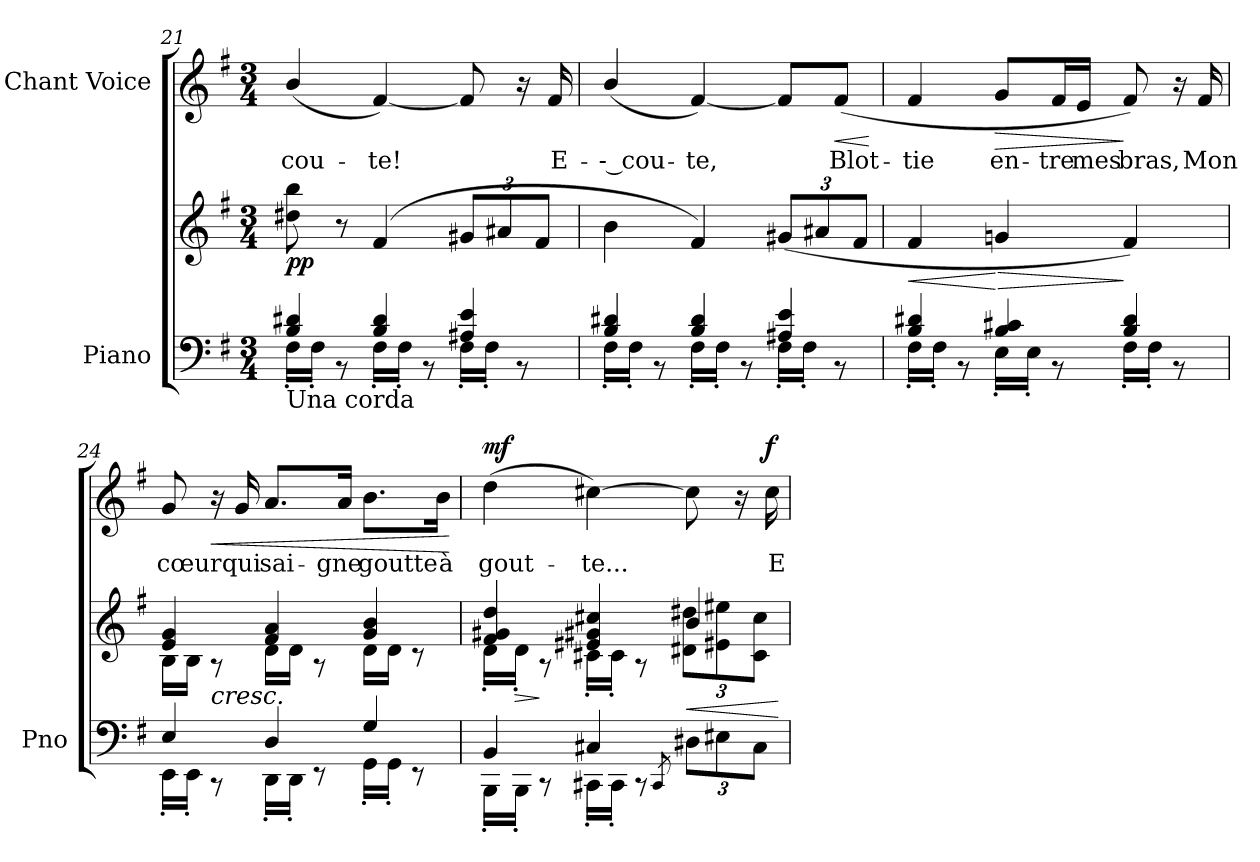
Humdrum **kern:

**kern	**kern	**dynam	**kern	**text	**dynam
*part2	*part2	*part2	*part1	*part1	*part1
*staff3	*staff2	*staff2/3	*staff1	*staff1	*staff1
*I"Piano	*	*	*I"Chant Voice	*	*
*I'Pno	*	*	*	*	*
*clefF4	*clefG2	*	*clefG2	*	*
*k[f#]	*k[f#]	*	*k[f#]	*	*
*M3/4	*M3/4	*	*M3/4	*	*
=21	=21	=21	=21	=21	=21
*^	*	*	*	*	*
!LO:TX:b:t=Una corda	!	!	!	!	!	!
!	!	!	!LO:DY:b	!	!LO:LY:b	!
4B/ 4d#X/	16F#'\LL	8dd#X\ 8bb\	pp	(4b/	-cou-	.
.	16F#'\JJ	.	.	.	.	.
.	8r	8r	.	.	.	.
!	!	!	!	!	!LO:LY:b	!
4B/ 4d#/	16F#'\LL	(>4f#/	.	[4f#/)	-te!	.
.	16F#'\JJ	.	.	.	.	.
.	8r	.	.	.	.	.
*	*	*Xbrackettup	*	*	*	*
4A#X/ 4e/	16F#'\LL	12g#X/L	.	8f#/]	.	.
.	16F#'\JJ	.	.	.	.	.
.	.	12a#X/	.	.	.	.
.	8r	.	.	16r	.	.
.	.	12f#/J	.	.	.	.
!	!	!	!	!	!LO:LY:b	!
.	.	.	.	16f#/	E-	.
!!LO:LB:g=z
=22	=22	=22	=22	=22	=22	=22
!	!	!	!	!	!LO:LY:b	!
4B/ 4d#X/	16F#'\LL	4b\	.	(4b/	-- cou-	.
.	16F#'\JJ	.	.	.	.	.
.	8r	.	.	.	.	.
!	!	!	!	!	!LO:LY:b	!
4B/ 4d#/	16F#'\LL	4f#/)	.	[4f#/)	-te,	.
.	16F#'\JJ	.	.	.	.	.
.	8r	.	.	.	.	.
4A#X/ 4e/	16F#'\LL	(>12g#X/L	.	8f#/L]	.	.
.	16F#'\JJ	.	.	.	.	.
.	.	12a#X/	.	.	.	.
!	!	!	!	!	!LO:LY:b	!LO:HP:b
.	8r	.	.	(>8f#/J	Blot-	<
.	.	12f#/J	.	.	.	.
*v	*v	*	*	*	*	*
.	.	.	.	.	[
=23	=23	=23	=23	=23	=23
*^	*	*	*	*	*
!	!	!	!LO:HP:b	!	!LO:LY:b	!
4B/ 4d#X/	16F#'\LL	4f#/	<	4f#/	-tie	.
.	16F#'\JJ	.	.	.	.	.
.	8r	.	.	.	.	.
!	!	!	!LO:HP:n=1:b	!	!LO:LY:b	!LO:HP:b
4B/ 4c#X/	16E'\LL	4gn/	[ >	8g/L	en-	>
.	16E'\JJ	.	.	.	.	.
!	!	!	!	!	!LO:LY:b	!
.	8r	.	.	16f#/L	-tre	.
!	!	!	!	!	!LO:LY:b	!
.	.	.	.	16e/JJ	mes	.
!	!	!	!	!	!LO:LY:b	!
4B/ 4d#/	16F#'\LL	4f#/)	]	8f#/)	bras,	]
.	16F#'\JJ	.	.	.	.	.
.	8r	.	.	16r	.	.
!	!	!	!	!	!LO:LY:b	!
.	.	.	.	16f#/	Mon	.
=24	=24	=24	=24	=24	=24	=24
*	*	*^	*	*	*	*
!	!	!	!	!	!	!LO:LY:b	!
4E/	16EE'\LL	4e/ 4g/	16B\LL	.	8g/	cœur	.
.	16EE'\JJ	.	16B\JJ	.	.	.	.
!	!	!	!LO:TX:b:i:t=cresc.	!	!	!	!
!	!	!	!	!	!	!	!LO:HP:b
.	8r	.	8r	.	16r	.	<
!	!	!	!	!	!	!LO:LY:b	!
.	.	.	.	.	16g/	qui	.
!	!	!	!	!	!	!LO:LY:b	!
4D/	16DD'\LL	4f#/ 4a/	16d\LL	.	8.a/L	sai-	.
.	16DD'\JJ	.	16d\JJ	.	.	.	.
.	8r	.	8r	.	.	.	.
!	!	!	!	!	!	!LO:LY:b	!
.	.	.	.	.	16a/Jk	-gne	.
!	!	!	!	!	!	!LO:LY:b	!
4G/	16GG'\LL	4g/ 4b/	16d\LL	.	8.b\L	goutte	.
.	16GG'\JJ	.	16d\JJ	.	.	.	.
.	8r	.	8r	.	.	.	.
!	!	!	!	!	!	!LO:LY:b	!
.	.	.	.	.	16b\Jk	à	.
*v	*v	*	*	*	*	*	*
*	*v	*v	*	*	*	*
.	.	.	.	.	[
!!LO:LB:g=z
=25	=25	=25	=25	=25	=25
*^	*^	*	*	*	*
!	!	!	!	!LO:DY:b=2	!	!LO:LY:b	!
!	!	!	!	!LO:DY:n=1:b	!	!	!LO:DY:a
4BB/	16BBB'\LL	4f#/ 4g#X/ 4dd/	16d'\LL	p mf	(4dd\	gout-	mf
!	!	!	!	!LO:HP:b	!	!	!
.	16BBB'\JJ	.	16d'\JJ	>	.	.	.
.	8r	.	8r	]	.	.	.
!	!	!	!	!	!	!LO:LY:b	!
4C#X/	16CC#X'\LL	4e#X/ 4g#X/ 4cc#X/	16c#X'\LL	.	[4cc#X\)	-te...	.
.	16CC#'\JJ	.	16c#'\JJ	.	.	.	.
.	8r	.	8r	.	.	.	.
.	8qCC#/	.	.	.	.	.	.
*	*Xbrackettup	*	*	*	*	*	*
!	!	!	!	!LO:HP:b	!	!	!
*	*	*	*brackettup	*	*	*	*
4ryy	12D#X\L	4b/	12d#X\ 12dd#X\L	<	8cc#\]	.	.
.	12E#X\	.	12e#X\ 12ee#X\	.	.	.	.
.	.	.	.	.	16r	.	.
.	12C#\J	.	12c#\ 12cc#\J	.	.	.	.
!	!	!	!	!	!	!LO:LY:b	!LO:DY:a
.	.	.	.	.	16cc#\	E-	f
*v	*v	*	*	*	*	*	*
*	*v	*v	*	*	*	*
.	.	[	.	.	.
=	=	=	=	=	=
*-	*-	*-	*-	*-	*-
